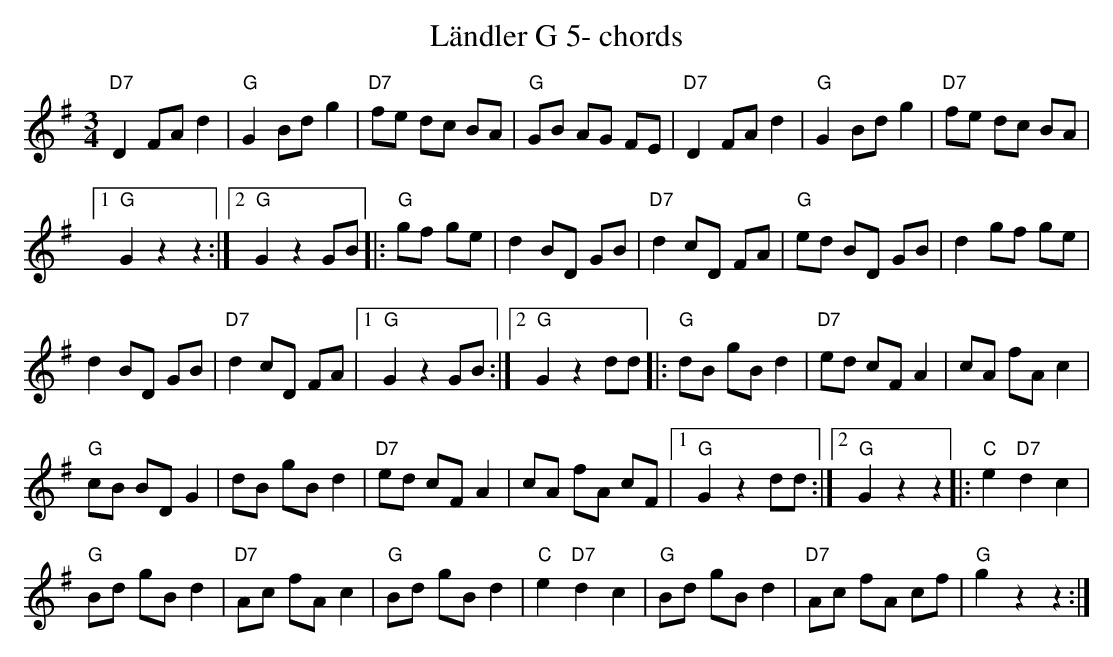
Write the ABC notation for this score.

X:1
T:L\"andler G 5- chords
M:3/4
L:1/8
K:Gmaj%%MIDI gchordon
"D7"D2FAd2 | "G"G2Bdg2 | "D7"fe dc BA | "G"GB AG FE | "D7"D2FAd2 | "G"G2Bdg2 | "D7"fe dc BA |1
"G"G2z2z2 :|2 "G"G2z2GB |: "G" gf ge | d2 BD GB | "D7"d2 cD FA | "G"ed BD GB | d2 gf ge |
d2BD GB | "D7"d2cD FA |1 "G"G2z2GB :|2 "G"G2z2dd |: "G"dB gBd2 | "D7"ed cFA2 | cA fAc2 |
"G"cB BDG2 | dB gBd2 | "D7"ed cFA2 | cA fA cF |1 "G"G2z2dd :|2 "G"G2z2z2 |: "C"e2"D7"d2c2 |
"G"Bd gBd2 | "D7"Ac fAc2 | "G"Bd gBd2 | "C"e2"D7"d2c2 | "G"Bd gBd2 | "D7"Ac fA cf | "G"g2z2z2 :|
